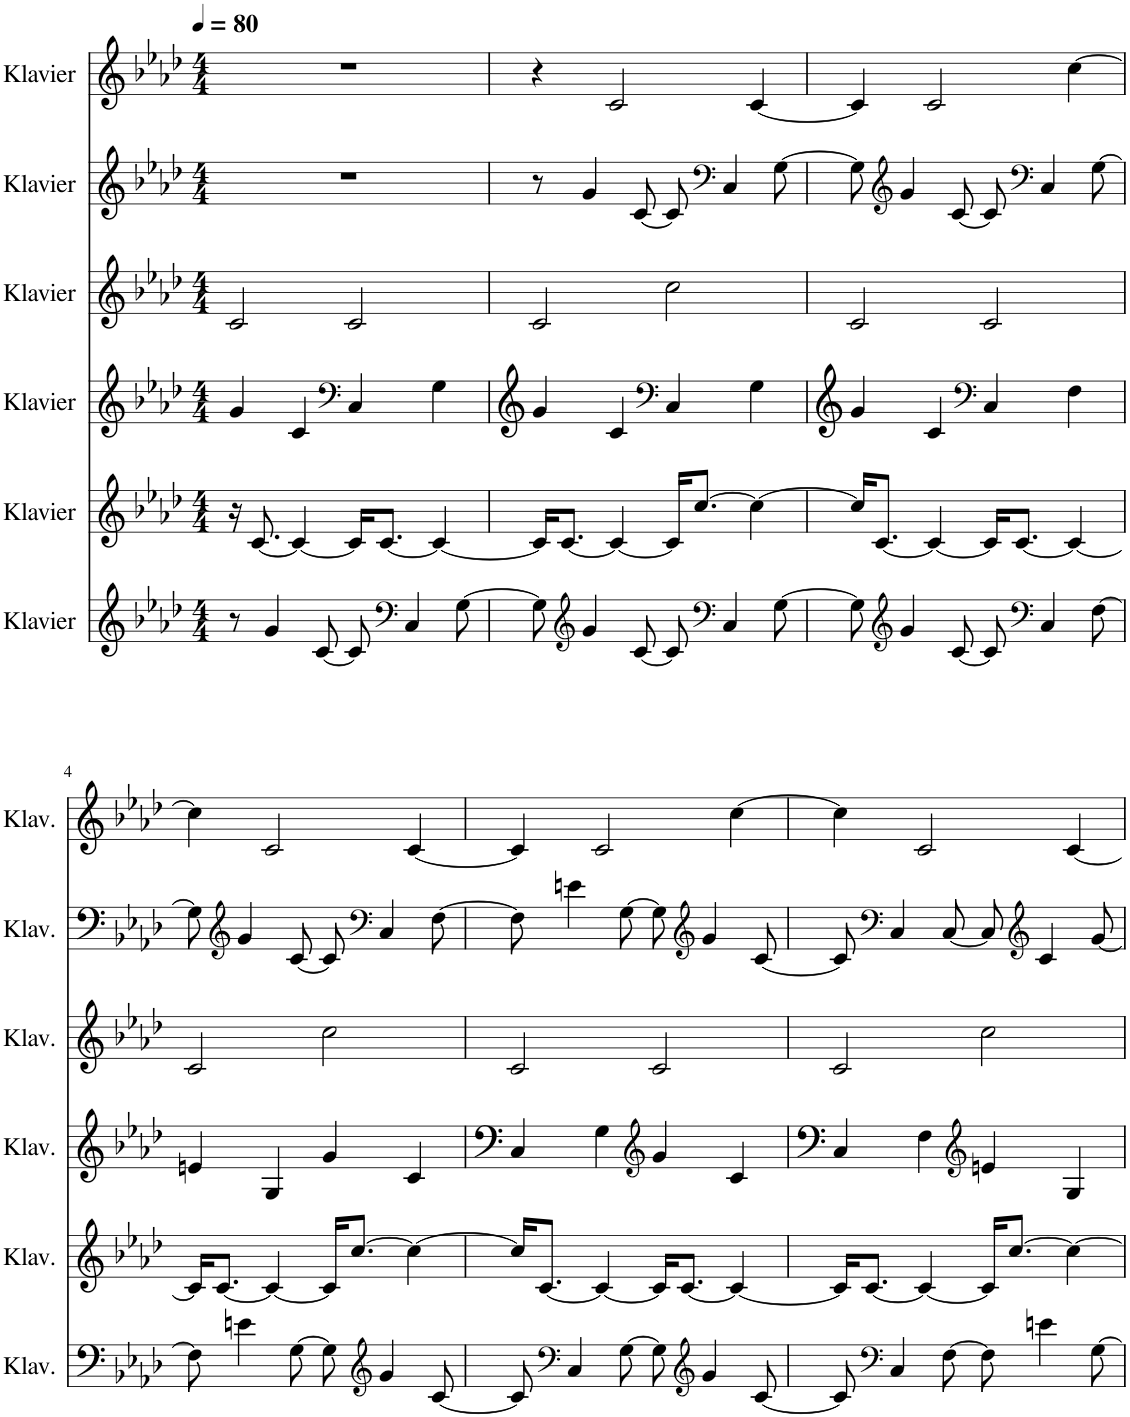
**kern	**kern	**kern	**kern	**kern	**kern
*part6	*part5	*part4	*part3	*part2	*part1
*staff6	*staff5	*staff4	*staff3	*staff2	*staff1
*I"Klavier	*I"Klavier	*I"Klavier	*I"Klavier	*I"Klavier	*I"Klavier
*I'Klav.	*I'Klav.	*I'Klav.	*I'Klav.	*I'Klav.	*I'Klav.
*clefG2	*clefG2	*clefG2	*clefG2	*clefG2	*clefG2
*k[b-e-a-d-]	*k[b-e-a-d-]	*k[b-e-a-d-]	*k[b-e-a-d-]	*k[b-e-a-d-]	*k[b-e-a-d-]
*M4/4	*M4/4	*M4/4	*M4/4	*M4/4	*M4/4
*MM80	*MM80	*MM80	*MM80	*MM80	*MM80
=1	=1	=1	=1	=1	=1
8r	16r	4g/	2c/	1r	1r
.	[8.c/	.	.	.	.
4g/	.	.	.	.	.
.	4c/_	4c/	.	.	.
[8c/	.	.	.	.	.
*	*	*clefF4	*	*	*
8c/]	16c/KL]	4C/	2c/	.	.
.	[8.c/J	.	.	.	.
*clefF4	*	*	*	*	*
4C/	.	.	.	.	.
.	4c/_	4G\	.	.	.
[8G\	.	.	.	.	.
=2	=2	=2	=2	=2	=2
8G\]	16c/KL]	4g/	2c/	8r	4r
.	[8.c/J	.	.	.	.
*clefG2	*	*	*	*	*
4g/	.	.	.	4g/	.
.	4c/_	4c/	.	.	2c/
[8c/	.	.	.	[8c/	.
*	*	*clefF4	*	*	*
8c/]	16c/KL]	4C/	2cc\	8c/]	.
.	[8.cc/J	.	.	.	.
*clefF4	*	*	*	*clefF4	*
4C/	.	.	.	4C/	.
.	4cc\_	4G\	.	.	[4c/
[8G\	.	.	.	[8G\	.
=3	=3	=3	=3	=3	=3
8G\]	16cc/KL]	4g/	2c/	8G\]	4c/]
.	[8.c/J	.	.	.	.
*clefG2	*	*	*	*clefG2	*
4g/	.	.	.	4g/	.
.	4c/_	4c/	.	.	2c/
[8c/	.	.	.	[8c/	.
*	*	*clefF4	*	*	*
8c/]	16c/KL]	4C/	2c/	8c/]	.
.	[8.c/J	.	.	.	.
*clefF4	*	*	*	*clefF4	*
4C/	.	.	.	4C/	.
.	4c/_	4F\	.	.	[4cc\
[8F\	.	.	.	[8G\	.
!!LO:LB:g=z
=4	=4	=4	=4	=4	=4
8F\]	16c/KL]	4en/	2c/	8G\]	4cc\]
.	[8.c/J	.	.	.	.
*	*	*	*	*clefG2	*
4en\	.	.	.	4g/	.
.	4c/_	4G/	.	.	2c/
[8G\	.	.	.	[8c/	.
8G\]	16c/KL]	4g/	2cc\	8c/]	.
.	[8.cc/J	.	.	.	.
*clefG2	*	*	*	*clefF4	*
4g/	.	.	.	4C/	.
.	4cc\_	4c/	.	.	[4c/
[8c/	.	.	.	[8F\	.
=5	=5	=5	=5	=5	=5
8c/]	16cc/KL]	4C/	2c/	8F\]	4c/]
.	[8.c/J	.	.	.	.
*clefF4	*	*	*	*	*
4C/	.	.	.	4en\	.
.	4c/_	4G\	.	.	2c/
[8G\	.	.	.	[8G\	.
*	*	*clefG2	*	*	*
8G\]	16c/KL]	4g/	2c/	8G\]	.
.	[8.c/J	.	.	.	.
*clefG2	*	*	*	*clefG2	*
4g/	.	.	.	4g/	.
.	4c/_	4c/	.	.	[4cc\
[8c/	.	.	.	[8c/	.
=6	=6	=6	=6	=6	=6
8c/]	16c/KL]	4C/	2c/	8c/]	4cc\]
.	[8.c/J	.	.	.	.
*clefF4	*	*	*	*clefF4	*
4C/	.	.	.	4C/	.
.	4c/_	4F\	.	.	2c/
[8F\	.	.	.	[8C/	.
*	*	*clefG2	*	*	*
8F\]	16c/KL]	4en/	2cc\	8C/]	.
.	[8.cc/J	.	.	.	.
*	*	*	*	*clefG2	*
4en\	.	.	.	4c/	.
.	4cc\_	4G/	.	.	[4c/
[8G\	.	.	.	[8g/	.
=	=	=	=	=	=
*-	*-	*-	*-	*-	*-
